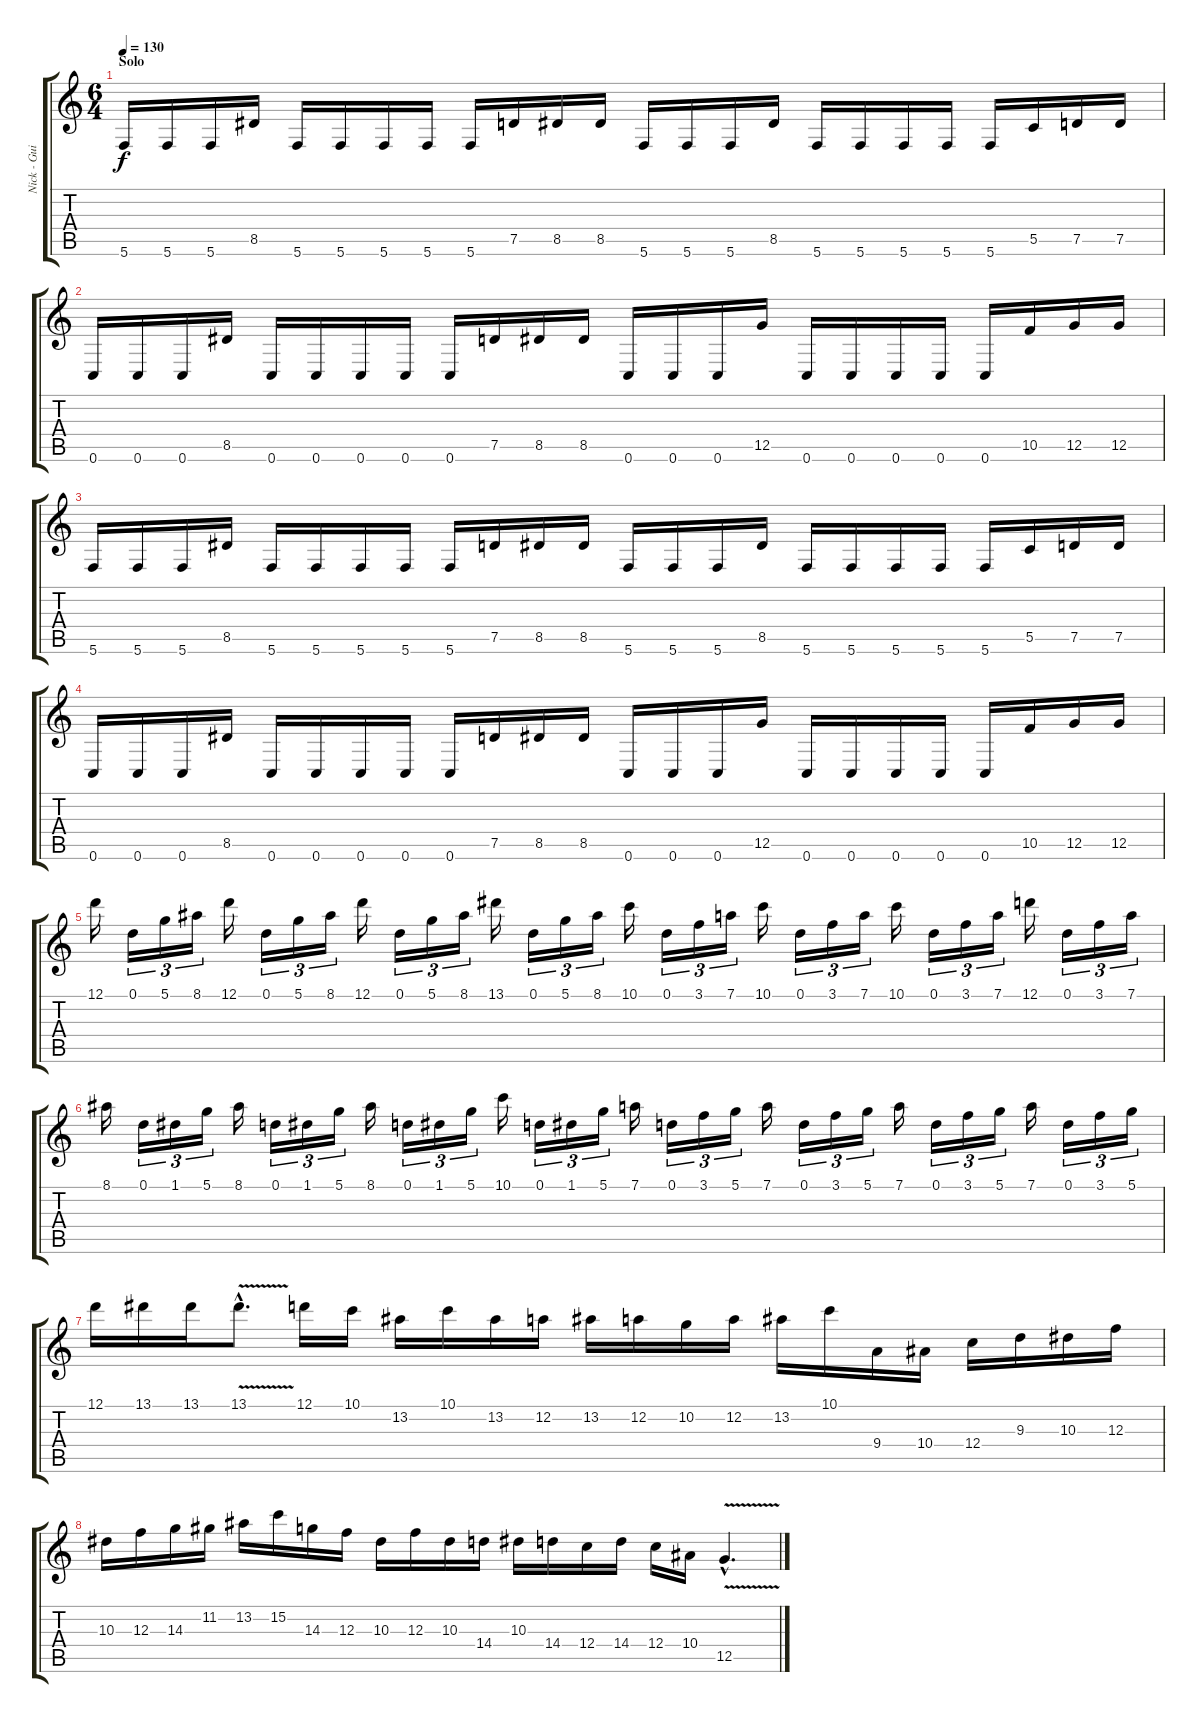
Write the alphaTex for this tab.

\track ("Nick - Guitar" "Nick - Gui") {instrument distortionguitar}
\staff {score tabs}
\tuning (D4 A3 F3 C3 G2 C2) {hide}
\ts (6 4)
\section ("" "Solo")
\tempo 130
\clef g2
\ks c
5.6.16{dy f} 5.6.16 5.6.16 8.5.16 5.6.16 5.6.16 5.6.16 5.6.16 5.6.16 7.5.16 8.5.16 8.5.16 5.6.16 5.6.16 5.6.16 8.5.16 5.6.16 5.6.16 5.6.16 5.6.16 5.6.16 5.5.16 7.5.16 7.5.16 |
0.6.16 0.6.16 0.6.16 8.5.16 0.6.16 0.6.16 0.6.16 0.6.16 0.6.16 7.5.16 8.5.16 8.5.16 0.6.16 0.6.16 0.6.16 12.5.16 0.6.16 0.6.16 0.6.16 0.6.16 0.6.16 10.5.16 12.5.16 12.5.16 |
5.6.16 5.6.16 5.6.16 8.5.16 5.6.16 5.6.16 5.6.16 5.6.16 5.6.16 7.5.16 8.5.16 8.5.16 5.6.16 5.6.16 5.6.16 8.5.16 5.6.16 5.6.16 5.6.16 5.6.16 5.6.16 5.5.16 7.5.16 7.5.16 |
0.6.16 0.6.16 0.6.16 8.5.16 0.6.16 0.6.16 0.6.16 0.6.16 0.6.16 7.5.16 8.5.16 8.5.16 0.6.16 0.6.16 0.6.16 12.5.16 0.6.16 0.6.16 0.6.16 0.6.16 0.6.16 10.5.16 12.5.16 12.5.16 |
12.1.16 0.1.16{tu (3 2)} 5.1.16{tu (3 2)} 8.1.16{tu (3 2)} 12.1.16 0.1.16{tu (3 2)} 5.1.16{tu (3 2)} 8.1.16{tu (3 2)} 12.1.16 0.1.16{tu (3 2)} 5.1.16{tu (3 2)} 8.1.16{tu (3 2)} 13.1.16 0.1.16{tu (3 2)} 5.1.16{tu (3 2)} 8.1.16{tu (3 2)} 10.1.16 0.1.16{tu (3 2)} 3.1.16{tu (3 2)} 7.1.16{tu (3 2)} 10.1.16 0.1.16{tu (3 2)} 3.1.16{tu (3 2)} 7.1.16{tu (3 2)} 10.1.16 0.1.16{tu (3 2)} 3.1.16{tu (3 2)} 7.1.16{tu (3 2)} 12.1.16 0.1.16{tu (3 2)} 3.1.16{tu (3 2)} 7.1.16{tu (3 2)} |
8.1.16 0.1.16{tu (3 2)} 1.1.16{tu (3 2)} 5.1.16{tu (3 2)} 8.1.16 0.1.16{tu (3 2)} 1.1.16{tu (3 2)} 5.1.16{tu (3 2)} 8.1.16 0.1.16{tu (3 2)} 1.1.16{tu (3 2)} 5.1.16{tu (3 2)} 10.1.16 0.1.16{tu (3 2)} 1.1.16{tu (3 2)} 5.1.16{tu (3 2)} 7.1.16 0.1.16{tu (3 2)} 3.1.16{tu (3 2)} 5.1.16{tu (3 2)} 7.1.16 0.1.16{tu (3 2)} 3.1.16{tu (3 2)} 5.1.16{tu (3 2)} 7.1.16 0.1.16{tu (3 2)} 3.1.16{tu (3 2)} 5.1.16{tu (3 2)} 7.1.16 0.1.16{tu (3 2)} 3.1.16{tu (3 2)} 5.1.16{tu (3 2)} |
12.1.16 13.1.16 13.1.16 13.1{v hac}.8{d} 12.1.16 10.1.16 13.2.16 10.1.16 13.2.16 12.2.16 13.2.16 12.2.16 10.2.16 12.2.16 13.2.16 10.1.16 9.4.16 10.4.16 12.4.16 9.3.16 10.3.16 12.3.16 |
10.3.16 12.3.16 14.3.16 11.2.16 13.2.16 15.2.16 14.3.16 12.3.16 10.3.16 12.3.16 10.3.16 14.4.16 10.3.16 14.4.16 12.4.16 14.4.16 12.4.16 10.4.16 12.5{v hac}.4{d}
